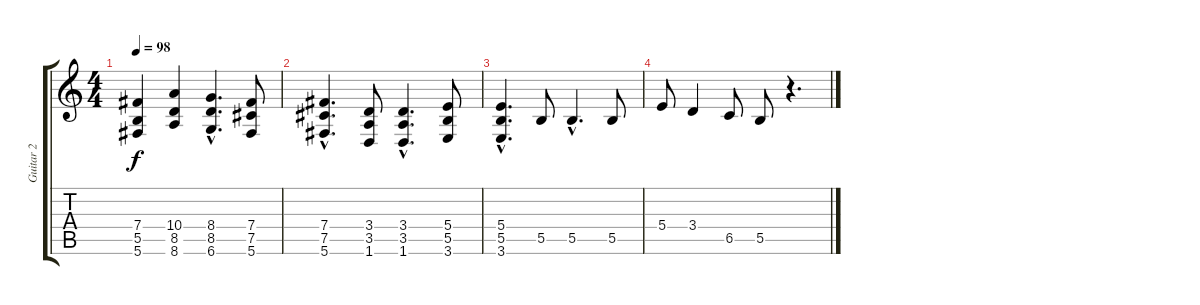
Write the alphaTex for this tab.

\track ("Guitar 2" "Guitar 2") {instrument overdrivenguitar}
\staff {score tabs}
\tuning (Db4 Ab3 E3 B2 Gb2 Db2) {hide}
\ts (4 4)
\tempo 98
\clef g2
\ks c
(7.4 5.5 5.6).4{dy f} (10.4 8.5 8.6).4 (8.4{hac} 8.5{hac} 6.6{hac}).4{d} (7.4 7.5 5.6).8 |
(7.4{hac} 7.5{hac} 5.6{hac}).4{d} (3.4 3.5 1.6).8 (3.4{hac} 3.5{hac} 1.6{hac}).4{d} (5.4 5.5 3.6).8 |
(5.4{hac} 5.5{hac} 3.6{hac}).4{d} 5.5.8 5.5{hac}.4{d} 5.5.8 |
5.4.8 3.4.4 6.5.8 5.5.8 r.4{d}
